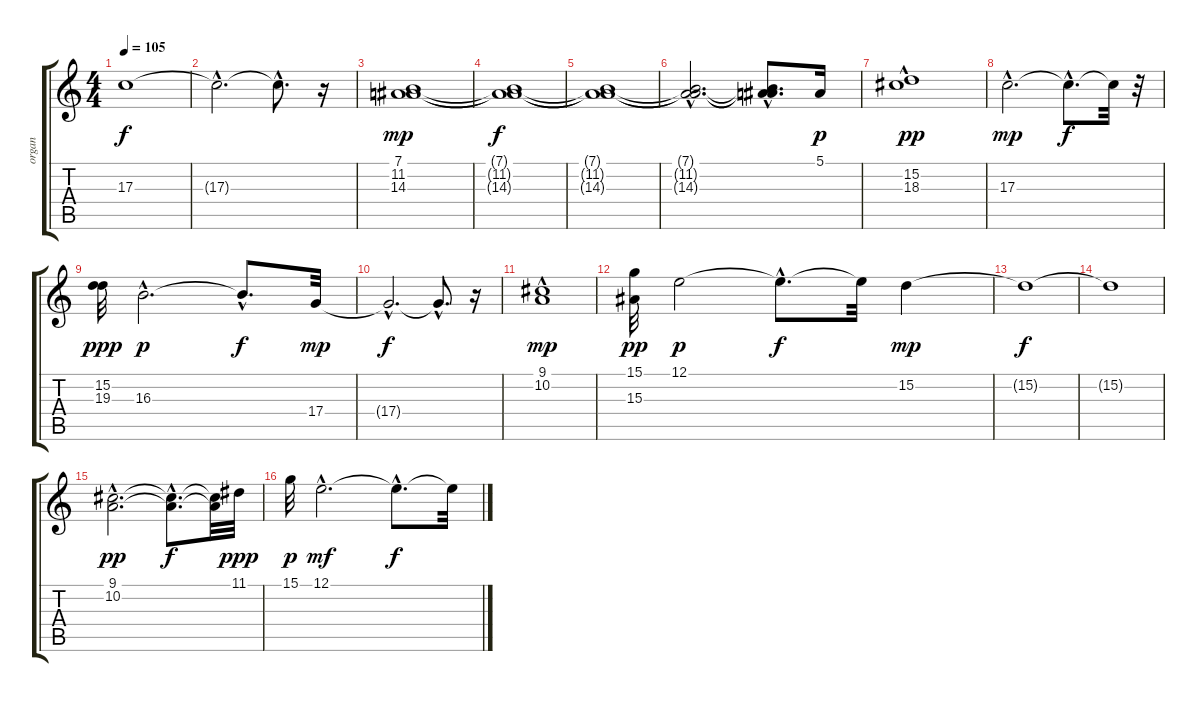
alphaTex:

\track ("organ" "organ") {instrument rockorgan}
\staff {score tabs}
\tuning (E4 B3 G3 D3 A2 E2) {hide}
\ts (4 4)
\tempo 105
\clef g2
\ks c
17.3{t}.1{dy f} |
17.3{hac t}.2{d} 17.3{hac t}.8{d} r.16 |
(7.1 11.2 14.3).1{dy mp} |
(7.1{t} 11.2{t} 14.3{t}).1{dy f} |
(7.1{t} 11.2{t} 14.3{t}).1 |
(7.1{hac t} 11.2{hac t} 14.3{hac t}).2{d} (7.1{t} 11.2{hac t} 14.3{hac t}).8{d} 5.1.16{dy p} |
(15.2{hac} 18.3).1{dy pp} |
17.3{hac}.2{d dy mp} 17.3{hac t}.8{d dy f} 17.3{t}.32 r.32 |
(15.2 19.3).32{dy ppp} 16.3{hac}.2{d dy p} 16.3{hac t}.8{d dy f} 17.4.32{dy mp} |
17.4{hac t}.2{d dy f} 17.4{hac t}.8{d} r.16 |
(9.1{hac} 10.2).1{dy mp} |
(15.1 15.3).32{dy pp} 12.1.2{dy p} 12.1{hac t}.8{d dy f} 12.1{t}.32 15.2.4{dy mp} |
15.2{t}.1{dy f} |
15.2{t}.1 |
(9.1{hac} 10.2{hac}).2{d dy pp} (9.1{hac t} 10.2{hac t}).8{d dy f} (9.1{t} 10.2{t}).32 11.1.32{dy ppp} |
15.1.32{dy p} 12.1{hac}.2{d dy mf} 12.1{hac t}.8{d dy f} 12.1{t}.32
